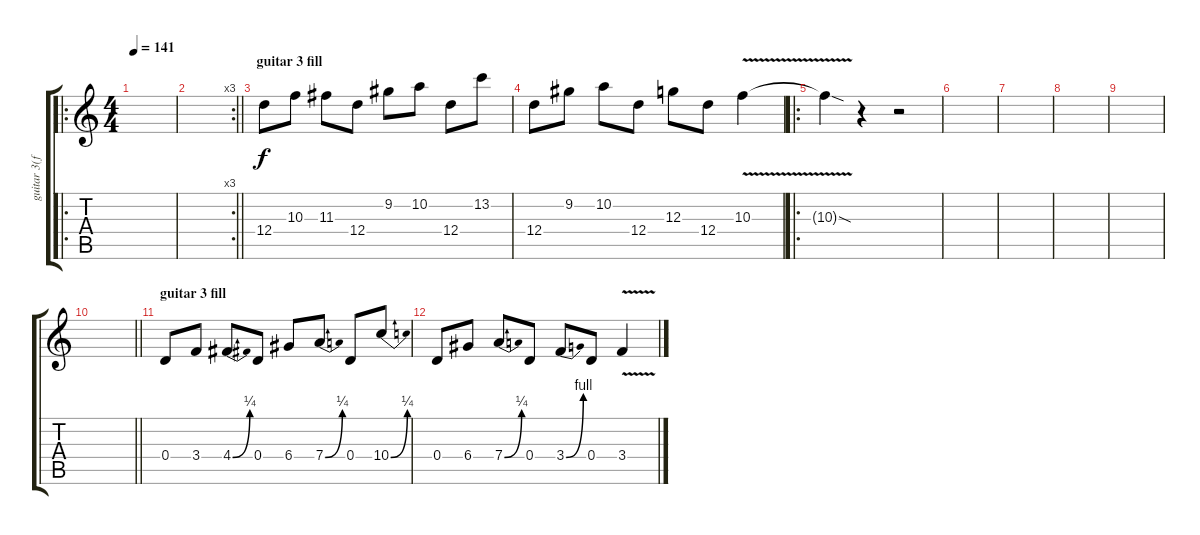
\track ("guitar 3(fills)" "guitar 3(f") {instrument distortionguitar}
\staff {score tabs}
\tuning (E4 B3 G3 D3 A2 D2) {hide}
\ro
\ts (4 4)
\tempo 141
\clef g2
\ks c
|
\rc 3
\barLineRight lightlight
|
\section ("" "guitar 3 fill")
12.4.8 10.3.8 11.3.8 12.4.8 9.2.8 10.2.8 12.4.8 13.2.8 |
12.4.8 9.2.8 10.2.8 12.4.8 12.3.8 12.4.8 10.3{v}.4 |
\ro
10.3{sod t}.4 r.4 r.2 |
|
|
|
|
\barLineRight lightlight
|
\section ("" "guitar 3 fill")
0.4.8 3.4.8 4.4{be (bend 0 0 60 1)}.8 0.4.8 6.4.8 7.4{be (bend 0 0 60 1)}.8 0.4.8 10.4{be (bend 0 0 60 1)}.8 |
0.4.8 6.4.8 7.4{be (bend 0 0 60 1)}.8 0.4.8 3.4{be (bend 0 0 60 4)}.8 0.4.8 3.4{v}.4
